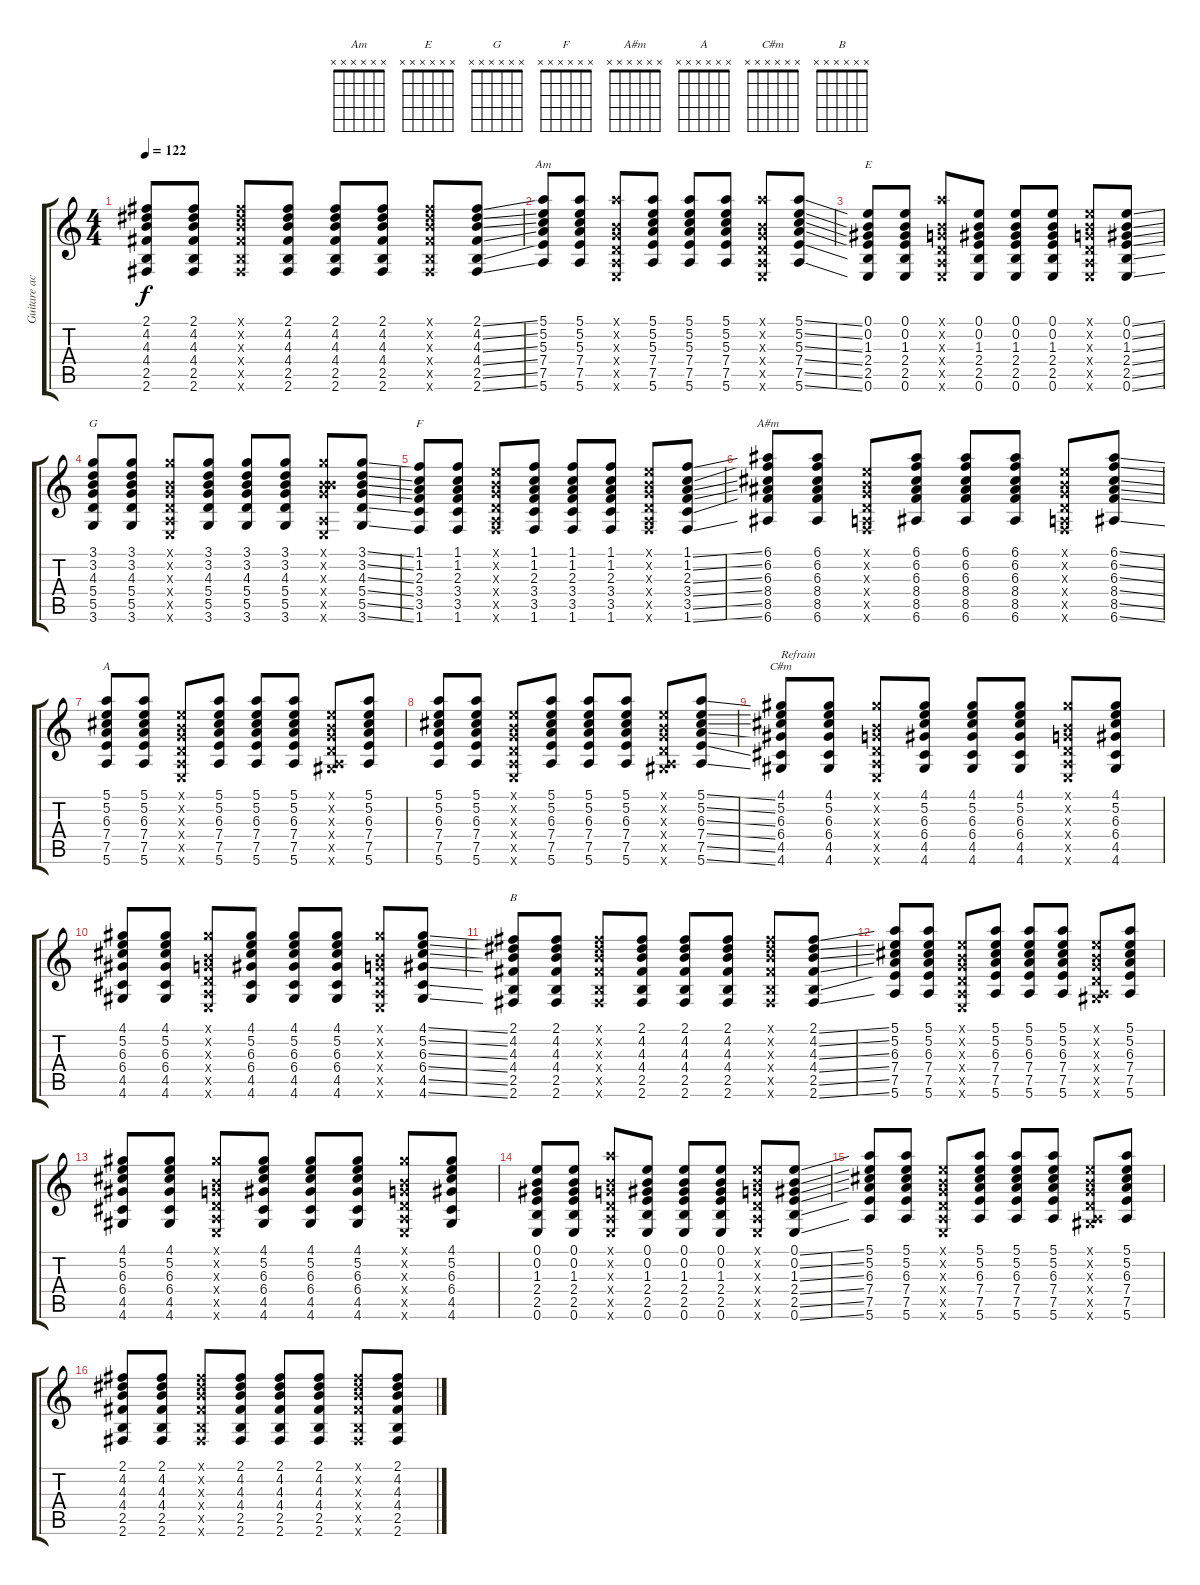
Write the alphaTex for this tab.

\track ("Guitare acoustique" "Guitare ac") {instrument acousticguitarnylon}
\staff {score tabs}
\tuning (E4 B3 G3 D3 A2 E2) {hide}
\chord ("Am" x x x x x x) {firstfret 0}
\chord ("E" x x x x x x) {firstfret 0}
\chord ("G" x x x x x x) {firstfret 0}
\chord ("F" x x x x x x) {firstfret 0}
\chord ("A#m" x x x x x x) {firstfret 0}
\chord ("A" x x x x x x) {firstfret 0}
\chord ("C#m" x x x x x x) {firstfret 0}
\chord ("B" x x x x x x) {firstfret 0}
\ts (4 4)
\tempo 122
\clef g2
\ks c
(2.1 4.2 4.3 4.4 2.5 2.6).8{dy f} (2.1 4.2 4.3 4.4 2.5 2.6).8 (2.1{x} 4.2{x} 4.3{x} 4.4{x} 2.5{x} 2.6{x}).8 (2.1 4.2 4.3 4.4 2.5 2.6).8 (2.1 4.2 4.3 4.4 2.5 2.6).8 (2.1 4.2 4.3 4.4 2.5 2.6).8 (2.1{x} 4.2{x} 4.3{x} 4.4{x} 2.5{x} 2.6{x}).8 (2.1{ss} 4.2{ss} 4.3{ss} 4.4{ss} 2.5{ss} 2.6{ss}).8 |
(5.1 5.2 5.3 7.4 7.5 5.6).8{ch "Am"} (5.1 5.2 5.3 7.4 7.5 5.6).8 (5.1{x} 0.2{x} 0.3{x} 0.4{x} 0.5{x} 0.6{x}).8 (5.1 5.2 5.3 7.4 7.5 5.6).8 (5.1 5.2 5.3 7.4 7.5 5.6).8 (5.1 5.2 5.3 7.4 7.5 5.6).8 (5.1{x} 0.2{x} 0.3{x} 0.4{x} 0.5{x} 0.6{x}).8 (5.1{ss} 5.2{ss} 5.3{ss} 7.4{ss} 7.5{ss} 5.6{ss}).8 |
(0.1 0.2 1.3 2.4 2.5 0.6).8{ch "E"} (0.1 0.2 1.3 2.4 2.5 0.6).8 (5.1{x} 0.2{x} 0.3{x} 0.4{x} 0.5{x} 0.6{x}).8 (0.1 0.2 1.3 2.4 2.5 0.6).8 (0.1 0.2 1.3 2.4 2.5 0.6).8 (0.1 0.2 1.3 2.4 2.5 0.6).8 (0.1{x} 0.2{x} 0.3{x} 0.4{x} 0.5{x} 0.6{x}).8 (0.1{ss} 0.2{ss} 1.3{ss} 2.4{ss} 2.5{ss} 0.6{ss}).8 |
(3.1 3.2 4.3 5.4 5.5 3.6).8{ch "G"} (3.1 3.2 4.3 5.4 5.5 3.6).8 (3.1{x} 0.2{x} 0.3{x} 0.4{x} 0.5{x} 0.6{x}).8 (3.1 3.2 4.3 5.4 5.5 3.6).8 (3.1 3.2 4.3 5.4 5.5 3.6).8 (3.1 3.2 4.3 5.4 5.5 3.6).8 (3.1{x} 0.2{x} 4.3{x} 5.4{x} 0.5{x} 0.6{x}).8 (3.1{ss} 3.2{ss} 4.3{ss} 5.4{ss} 5.5{ss} 3.6{ss}).8 |
(1.1 1.2 2.3 3.4 3.5 1.6).8{ch "F"} (1.1 1.2 2.3 3.4 3.5 1.6).8 (0.1{x} 0.2{x} 0.3{x} 0.4{x} 0.5{x} 1.6{x}).8 (1.1 1.2 2.3 3.4 3.5 1.6).8 (1.1 1.2 2.3 3.4 3.5 1.6).8 (1.1 1.2 2.3 3.4 3.5 1.6).8 (0.1{x} 0.2{x} 0.3{x} 0.4{x} 0.5{x} 1.6{x}).8 (1.1{ss} 1.2{ss} 2.3{ss} 3.4{ss} 3.5{ss} 1.6{ss}).8 |
(6.1 6.2 6.3 8.4 8.5 6.6).8{ch "A#m"} (6.1 6.2 6.3 8.4 8.5 6.6).8 (0.1{x} 0.2{x} 0.3{x} 0.4{x} 0.5{x} 1.6{x}).8 (6.1 6.2 6.3 8.4 8.5 6.6).8 (6.1 6.2 6.3 8.4 8.5 6.6).8 (6.1 6.2 6.3 8.4 8.5 6.6).8 (0.1{x} 0.2{x} 0.3{x} 0.4{x} 0.5{x} 1.6{x}).8 (6.1{ss} 6.2{ss} 6.3{ss} 8.4{ss} 8.5{ss} 6.6{ss}).8 |
(5.1 5.2 6.3 7.4 7.5 5.6).8{ch "A"} (5.1 5.2 6.3 7.4 7.5 5.6).8 (0.1{x} 0.2{x} 0.3{x} 0.4{x} 0.5{x} 0.6{x}).8 (5.1 5.2 6.3 7.4 7.5 5.6).8 (5.1 5.2 6.3 7.4 7.5 5.6).8 (5.1 5.2 6.3 7.4 7.5 5.6).8 (0.1{x} 0.2{x} 0.3{x} 0.4{x} 0.5{x} 4.6{x}).8 (5.1 5.2 6.3 7.4 7.5 5.6).8 |
(5.1 5.2 6.3 7.4 7.5 5.6).8 (5.1 5.2 6.3 7.4 7.5 5.6).8 (0.1{x} 0.2{x} 0.3{x} 0.4{x} 0.5{x} 0.6{x}).8 (5.1 5.2 6.3 7.4 7.5 5.6).8 (5.1 5.2 6.3 7.4 7.5 5.6).8 (5.1 5.2 6.3 7.4 7.5 5.6).8 (0.1{x} 0.2{x} 0.3{x} 0.4{x} 0.5{x} 4.6{x}).8 (5.1{ss} 5.2{ss} 6.3{ss} 7.4{ss} 7.5{ss} 5.6{ss}).8 |
(4.1 5.2 6.3 6.4 4.5 4.6).8{ch "C#m" txt "Refrain"} (4.1 5.2 6.3 6.4 4.5 4.6).8 (4.1{x} 0.2{x} 0.3{x} 0.4{x} 0.5{x} 0.6{x}).8 (4.1 5.2 6.3 6.4 4.5 4.6).8 (4.1 5.2 6.3 6.4 4.5 4.6).8 (4.1 5.2 6.3 6.4 4.5 4.6).8 (4.1{x} 0.2{x} 0.3{x} 0.4{x} 0.5{x} 0.6{x}).8 (4.1 5.2 6.3 6.4 4.5 4.6).8 |
(4.1 5.2 6.3 6.4 4.5 4.6).8 (4.1 5.2 6.3 6.4 4.5 4.6).8 (4.1{x} 0.2{x} 0.3{x} 0.4{x} 0.5{x} 0.6{x}).8 (4.1 5.2 6.3 6.4 4.5 4.6).8 (4.1 5.2 6.3 6.4 4.5 4.6).8 (4.1 5.2 6.3 6.4 4.5 4.6).8 (4.1{x} 0.2{x} 0.3{x} 0.4{x} 0.5{x} 0.6{x}).8 (4.1{ss} 5.2{ss} 6.3{ss} 6.4{ss} 4.5{ss} 4.6{ss}).8 |
(2.1 4.2 4.3 4.4 2.5 2.6).8{ch "B"} (2.1 4.2 4.3 4.4 2.5 2.6).8 (2.1{x} 4.2{x} 4.3{x} 4.4{x} 2.5{x} 2.6{x}).8 (2.1 4.2 4.3 4.4 2.5 2.6).8 (2.1 4.2 4.3 4.4 2.5 2.6).8 (2.1 4.2 4.3 4.4 2.5 2.6).8 (2.1{x} 4.2{x} 4.3{x} 4.4{x} 2.5{x} 2.6{x}).8 (2.1{ss} 4.2{ss} 4.3{ss} 4.4{ss} 2.5{ss} 2.6{ss}).8 |
(5.1 5.2 6.3 7.4 7.5 5.6).8 (5.1 5.2 6.3 7.4 7.5 5.6).8 (0.1{x} 0.2{x} 0.3{x} 0.4{x} 0.5{x} 0.6{x}).8 (5.1 5.2 6.3 7.4 7.5 5.6).8 (5.1 5.2 6.3 7.4 7.5 5.6).8 (5.1 5.2 6.3 7.4 7.5 5.6).8 (0.1{x} 0.2{x} 0.3{x} 0.4{x} 0.5{x} 4.6{x}).8 (5.1 5.2 6.3 7.4 7.5 5.6).8 |
(4.1 5.2 6.3 6.4 4.5 4.6).8 (4.1 5.2 6.3 6.4 4.5 4.6).8 (4.1{x} 0.2{x} 0.3{x} 0.4{x} 0.5{x} 0.6{x}).8 (4.1 5.2 6.3 6.4 4.5 4.6).8 (4.1 5.2 6.3 6.4 4.5 4.6).8 (4.1 5.2 6.3 6.4 4.5 4.6).8 (4.1{x} 0.2{x} 0.3{x} 0.4{x} 0.5{x} 0.6{x}).8 (4.1 5.2 6.3 6.4 4.5 4.6).8 |
(0.1 0.2 1.3 2.4 2.5 0.6).8 (0.1 0.2 1.3 2.4 2.5 0.6).8 (5.1{x} 0.2{x} 0.3{x} 0.4{x} 0.5{x} 0.6{x}).8 (0.1 0.2 1.3 2.4 2.5 0.6).8 (0.1 0.2 1.3 2.4 2.5 0.6).8 (0.1 0.2 1.3 2.4 2.5 0.6).8 (0.1{x} 0.2{x} 0.3{x} 0.4{x} 0.5{x} 0.6{x}).8 (0.1{ss} 0.2{ss} 1.3{ss} 2.4{ss} 2.5{ss} 0.6{ss}).8 |
(5.1 5.2 6.3 7.4 7.5 5.6).8 (5.1 5.2 6.3 7.4 7.5 5.6).8 (0.1{x} 0.2{x} 0.3{x} 0.4{x} 0.5{x} 0.6{x}).8 (5.1 5.2 6.3 7.4 7.5 5.6).8 (5.1 5.2 6.3 7.4 7.5 5.6).8 (5.1 5.2 6.3 7.4 7.5 5.6).8 (0.1{x} 0.2{x} 0.3{x} 0.4{x} 0.5{x} 4.6{x}).8 (5.1 5.2 6.3 7.4 7.5 5.6).8 |
(2.1 4.2 4.3 4.4 2.5 2.6).8 (2.1 4.2 4.3 4.4 2.5 2.6).8 (2.1{x} 4.2{x} 4.3{x} 4.4{x} 2.5{x} 2.6{x}).8 (2.1 4.2 4.3 4.4 2.5 2.6).8 (2.1 4.2 4.3 4.4 2.5 2.6).8 (2.1 4.2 4.3 4.4 2.5 2.6).8 (2.1{x} 4.2{x} 4.3{x} 4.4{x} 2.5{x} 2.6{x}).8 (2.1{ss} 4.2{ss} 4.3{ss} 4.4{ss} 2.5{ss} 2.6{ss}).8
